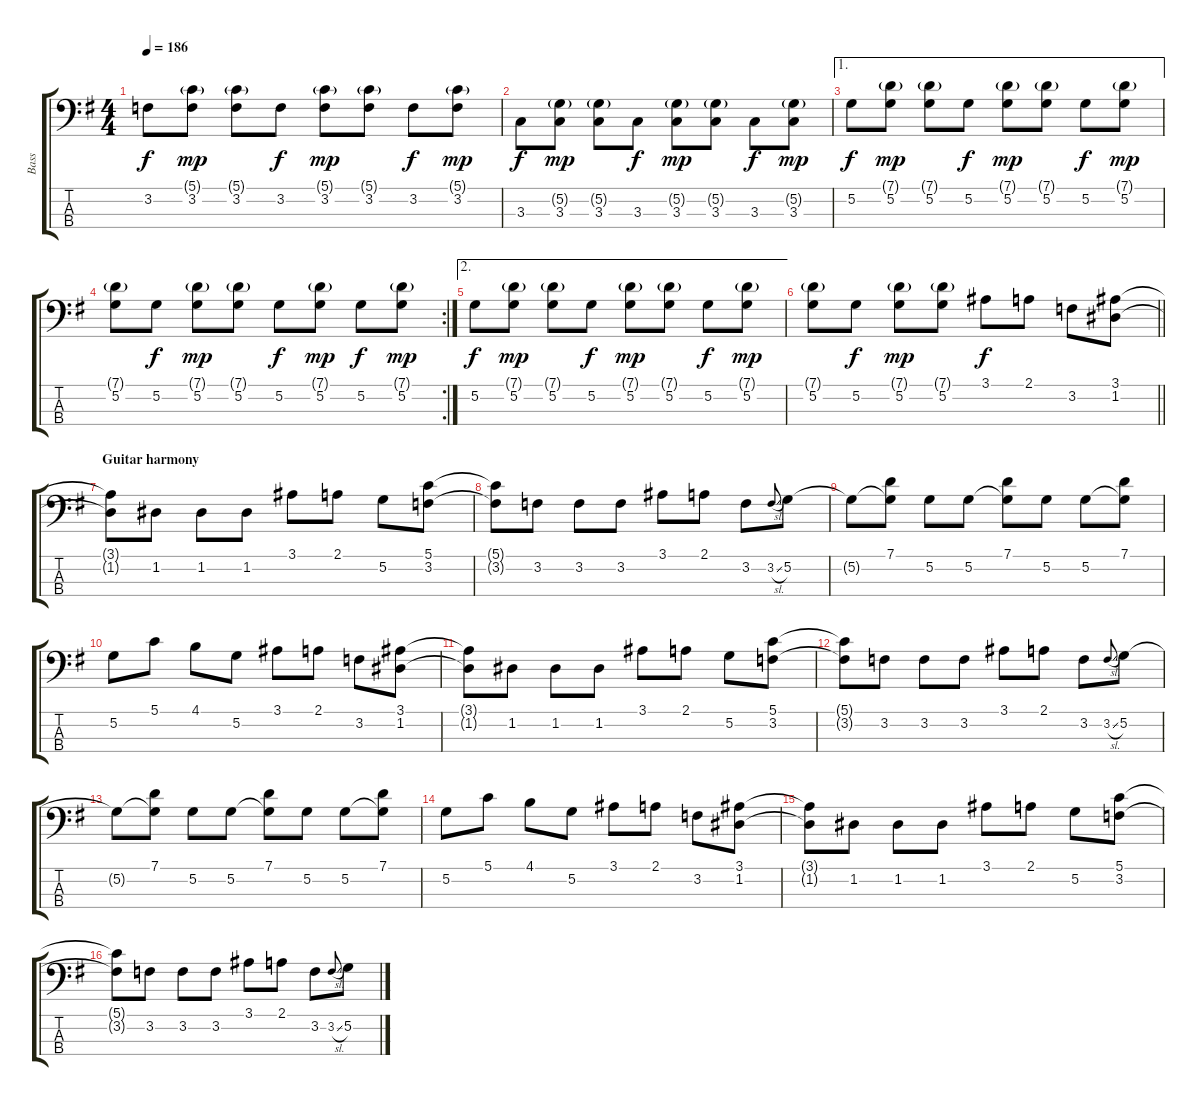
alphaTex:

\track ("Bass" "Bass") {instrument electricbassfinger}
\staff {score tabs}
\tuning (G2 D2 A1 E1) {hide}
\ts (4 4)
\tempo 186
\clef f4
\ks g
3.2.8{dy f} (5.1{g} 3.2).8{dy mp} (5.1{g} 3.2).8 3.2.8{dy f} (5.1{g} 3.2).8{dy mp} (5.1{g} 3.2).8 3.2.8{dy f} (5.1{g} 3.2).8{dy mp} |
3.3.8{dy f} (5.2{g} 3.3).8{dy mp} (5.2{g} 3.3).8 3.3.8{dy f} (5.2{g} 3.3).8{dy mp} (5.2{g} 3.3).8 3.3.8{dy f} (5.2{g} 3.3).8{dy mp} |
\ae 1
5.2.8{dy f} (7.1{g} 5.2).8{dy mp} (7.1{g} 5.2).8 5.2.8{dy f} (7.1{g} 5.2).8{dy mp} (7.1{g} 5.2).8 5.2.8{dy f} (7.1{g} 5.2).8{dy mp} |
\rc 2
(7.1{g} 5.2).8 5.2.8{dy f} (7.1{g} 5.2).8{dy mp} (7.1{g} 5.2).8 5.2.8{dy f} (7.1{g} 5.2).8{dy mp} 5.2.8{dy f} (7.1{g} 5.2).8{dy mp} |
\ae 2
5.2.8{dy f} (7.1{g} 5.2).8{dy mp} (7.1{g} 5.2).8 5.2.8{dy f} (7.1{g} 5.2).8{dy mp} (7.1{g} 5.2).8 5.2.8{dy f} (7.1{g} 5.2).8{dy mp} |
\barLineRight lightlight
(7.1{g} 5.2).8 5.2.8{dy f} (7.1{g} 5.2).8{dy mp} (7.1{g} 5.2).8 3.1.8{dy f} 2.1.8 3.2.8 (3.1 1.2).8 |
\section ("" "Guitar harmony")
(3.1{t} 1.2{t}).8 1.2.8 1.2.8 1.2.8 3.1.8 2.1.8 5.2.8 (5.1 3.2).8 |
(5.1{t} 3.2{t}).8 3.2.8 3.2.8 3.2.8 3.1.8 2.1.8 3.2.8 3.2{sl}.8{gr onbeat} 5.2.8 |
5.2{t}.8 (7.1 5.2{t}).8 5.2.8 5.2.8 (7.1 5.2{t}).8 5.2.8 5.2.8 (7.1 5.2{t}).8 |
5.2.8 5.1.8 4.1.8 5.2.8 3.1.8 2.1.8 3.2.8 (3.1 1.2).8 |
(3.1{t} 1.2{t}).8 1.2.8 1.2.8 1.2.8 3.1.8 2.1.8 5.2.8 (5.1 3.2).8 |
(5.1{t} 3.2{t}).8 3.2.8 3.2.8 3.2.8 3.1.8 2.1.8 3.2.8 3.2{sl}.8{gr onbeat} 5.2.8 |
5.2{t}.8 (7.1 5.2{t}).8 5.2.8 5.2.8 (7.1 5.2{t}).8 5.2.8 5.2.8 (7.1 5.2{t}).8 |
5.2.8 5.1.8 4.1.8 5.2.8 3.1.8 2.1.8 3.2.8 (3.1 1.2).8 |
(3.1{t} 1.2{t}).8 1.2.8 1.2.8 1.2.8 3.1.8 2.1.8 5.2.8 (5.1 3.2).8 |
(5.1{t} 3.2{t}).8 3.2.8 3.2.8 3.2.8 3.1.8 2.1.8 3.2.8 3.2{sl}.8{gr onbeat} 5.2.8
